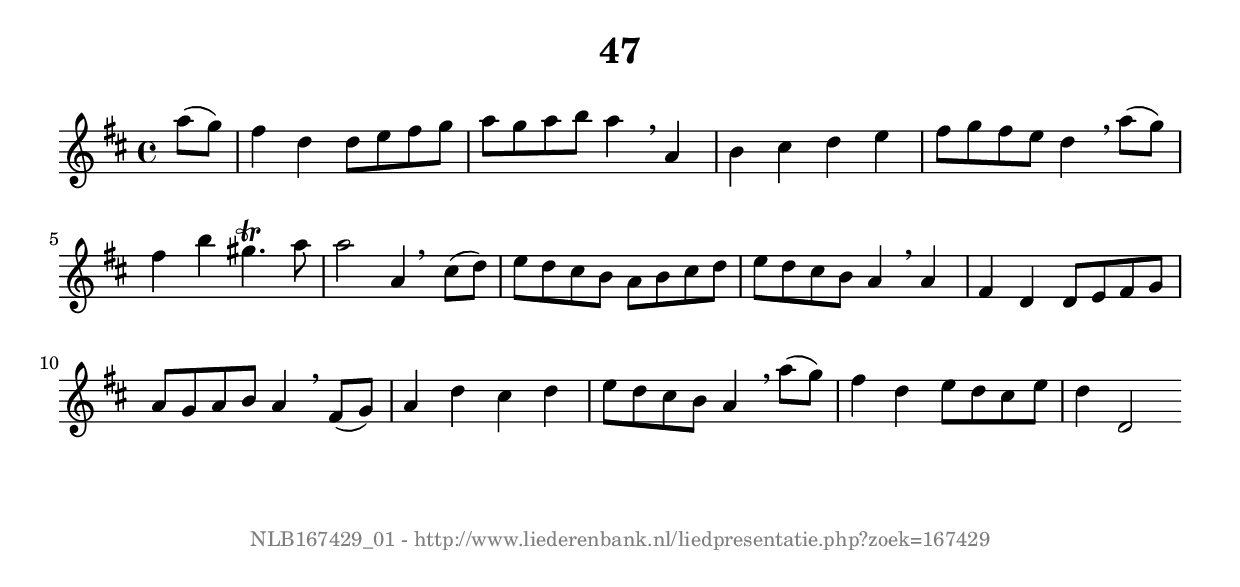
%
% produced by wce2krn 1.64 (7 June 2014)
%
\version"2.16"
#(append! paper-alist '(("long" . (cons (* 210 mm) (* 2000 mm)))))
#(set-default-paper-size "long")
sb = {\breathe}
mBreak = {\breathe }
bBreak = {\breathe }
x = {\once\override NoteHead #'style = #'cross }
gl=\glissando
itime={\override Staff.TimeSignature #'stencil = ##f }
ficta = {\once\set suggestAccidentals = ##t}
fine = {\once\override Score.RehearsalMark #'self-alignment-X = #1 \mark \markup {\italic{Fine}}}
dc = {\once\override Score.RehearsalMark #'self-alignment-X = #1 \mark \markup {\italic{D.C.}}}
dcf = {\once\override Score.RehearsalMark #'self-alignment-X = #1 \mark \markup {\italic{D.C. al Fine}}}
dcc = {\once\override Score.RehearsalMark #'self-alignment-X = #1 \mark \markup {\italic{D.C. al Coda}}}
ds = {\once\override Score.RehearsalMark #'self-alignment-X = #1 \mark \markup {\italic{D.S.}}}
dsf = {\once\override Score.RehearsalMark #'self-alignment-X = #1 \mark \markup {\italic{D.S. al Fine}}}
dsc = {\once\override Score.RehearsalMark #'self-alignment-X = #1 \mark \markup {\italic{D.S. al Coda}}}
pv = {\set Score.repeatCommands = #'((volta "1"))}
sv = {\set Score.repeatCommands = #'((volta "2"))}
tv = {\set Score.repeatCommands = #'((volta "3"))}
qv = {\set Score.repeatCommands = #'((volta "4"))}
xv = {\set Score.repeatCommands = #'((volta #f))}
\header{ tagline = ""
title = "47"
}
\score {{
\key d \major
\relative g'
{
\set melismaBusyProperties = #'()
\partial 32*8
\time 4/4
\tempo 4=120
\override Score.MetronomeMark #'transparent = ##t
\override Score.RehearsalMark #'break-visibility = #(vector #t #t #f)
a'8( g) fis4 d d8 e fis g a g a b a4 \sb a, b cis d e fis8 g fis e d4 \sb a'8( g) fis4 b gis4.\trill a8 a2 a,4 \bar":|:" \bBreak
cis8( d) e d cis b a b cis d e d cis b a4 \sb a fis d d8 e fis g a g a b a4 \mBreak
fis8( g) a4 d cis d e8 d cis b a4 \sb a'8( g) fis4 d e8 d cis e d4 d,2 \bar":|:"
 }}
 \midi { }
 \layout {
            indent = 0.0\cm
}
}
\markup { \vspace #0 } \markup { \with-color #grey \fill-line { \center-column { \smaller "NLB167429_01 - http://www.liederenbank.nl/liedpresentatie.php?zoek=167429" } } }
